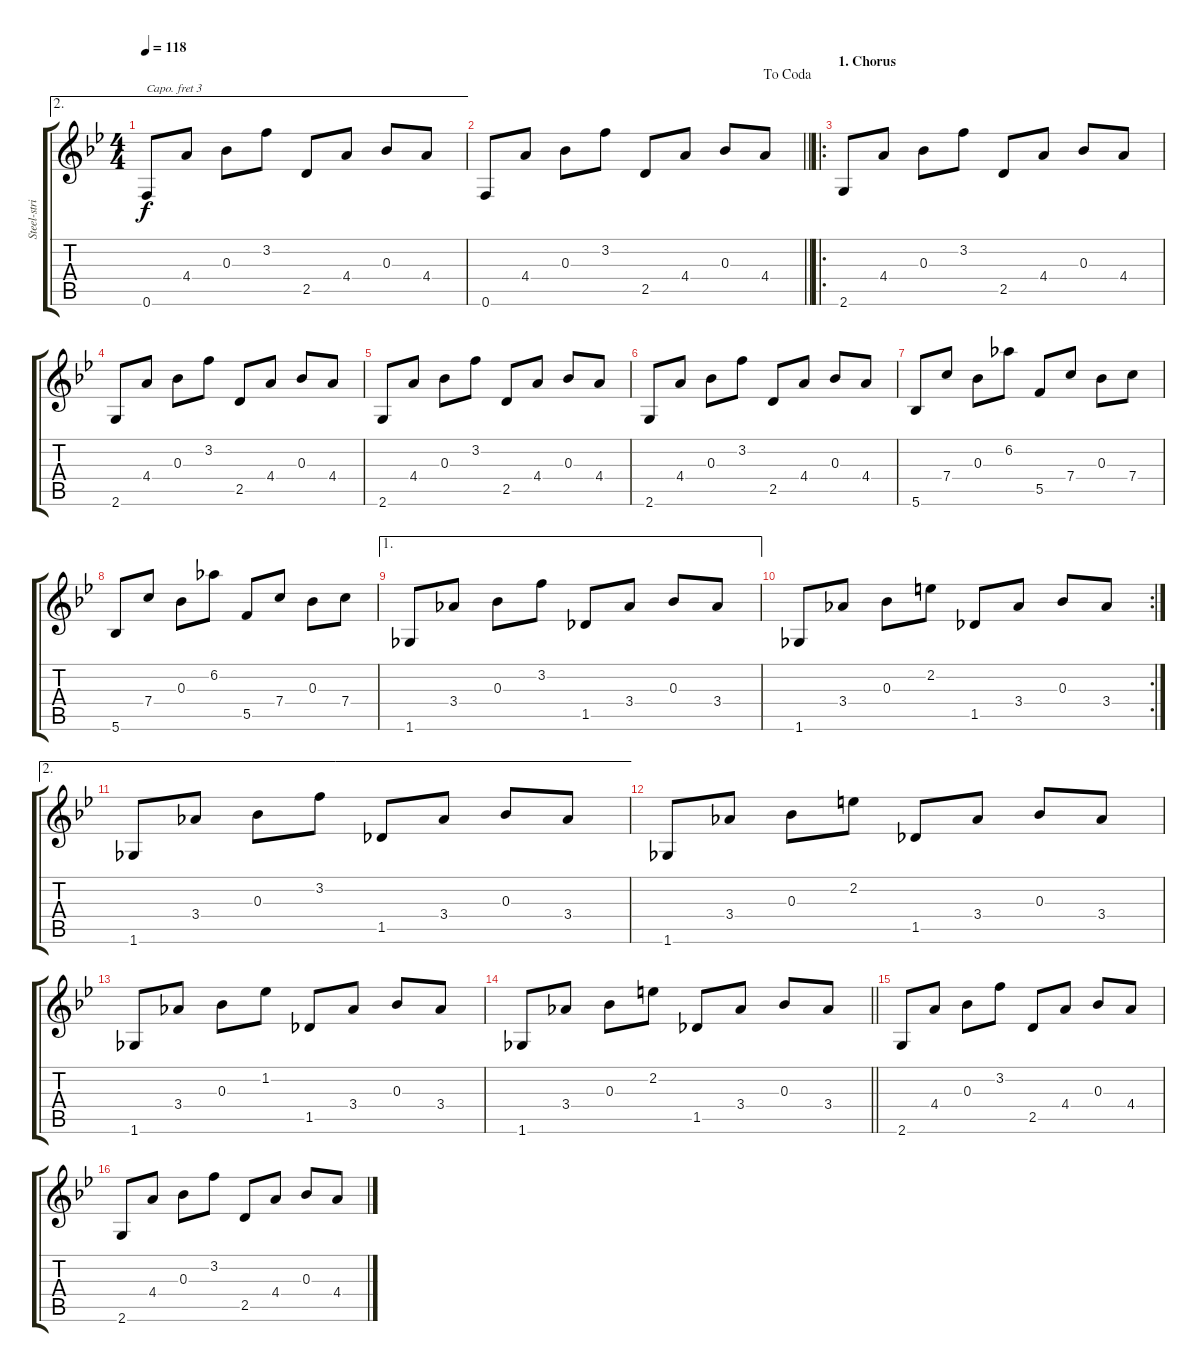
\track ("Steel-stringed acoustic guitar" "Steel-stri") {instrument acousticguitarsteel}
\staff {score tabs}
\capo 3
\tuning (E4 B3 G3 D3 A2 D2) {hide}
\ae 2
\ts (4 4)
\tempo 118
\clef g2
\ks gminor
0.6.8{dy f} 4.4.8 0.3.8 3.2.8 2.5.8 4.4.8 0.3.8 4.4.8 |
\jump dacoda
\barLineRight lightlight
0.6.8 4.4.8 0.3.8 3.2.8 2.5.8 4.4.8 0.3.8 4.4.8 |
\ro
\section ("" "1. Chorus")
2.6.8 4.4.8 0.3.8 3.2.8 2.5.8 4.4.8 0.3.8 4.4.8 |
2.6.8 4.4.8 0.3.8 3.2.8 2.5.8 4.4.8 0.3.8 4.4.8 |
2.6.8 4.4.8 0.3.8 3.2.8 2.5.8 4.4.8 0.3.8 4.4.8 |
2.6.8 4.4.8 0.3.8 3.2.8 2.5.8 4.4.8 0.3.8 4.4.8 |
5.6.8 7.4.8 0.3.8 6.2.8 5.5.8 7.4.8 0.3.8 7.4.8 |
5.6.8 7.4.8 0.3.8 6.2.8 5.5.8 7.4.8 0.3.8 7.4.8 |
\ae 1
1.6.8 3.4.8 0.3.8 3.2.8 1.5.8 3.4.8 0.3.8 3.4.8 |
\rc 2
1.6.8 3.4.8 0.3.8 2.2.8 1.5.8 3.4.8 0.3.8 3.4.8 |
\ae 2
1.6.8 3.4.8 0.3.8 3.2.8 1.5.8 3.4.8 0.3.8 3.4.8 |
1.6.8 3.4.8 0.3.8 2.2.8 1.5.8 3.4.8 0.3.8 3.4.8 |
1.6.8 3.4.8 0.3.8 1.2.8 1.5.8 3.4.8 0.3.8 3.4.8 |
\barLineRight lightlight
1.6.8 3.4.8 0.3.8 2.2.8 1.5.8 3.4.8 0.3.8 3.4.8 |
2.6.8 4.4.8 0.3.8 3.2.8 2.5.8 4.4.8 0.3.8 4.4.8 |
2.6.8 4.4.8 0.3.8 3.2.8 2.5.8 4.4.8 0.3.8 4.4.8
